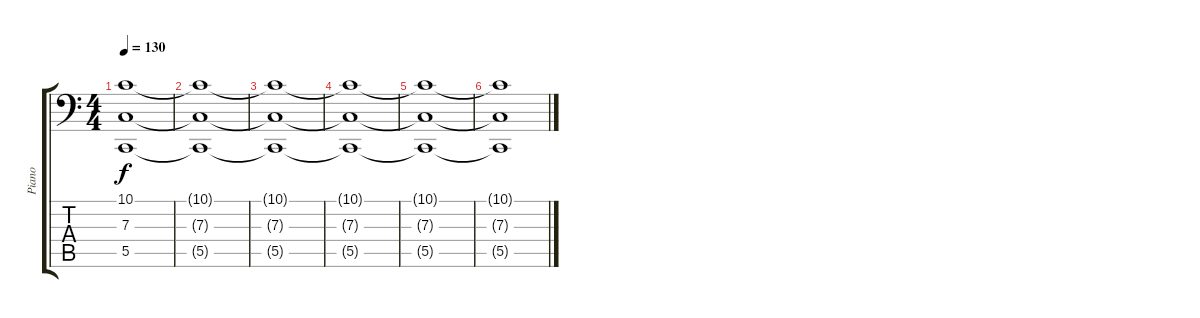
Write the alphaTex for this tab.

\track ("Piano" "Piano") {instrument electricgrandpiano}
\staff {score tabs}
\tuning (D3 A2 F2 C2 G1 D1) {hide}
\ts (4 4)
\tempo 130
\clef f4
\ks c
(10.1{t} 7.3{t} 5.5{t}).1{dy f} |
(10.1{t} 7.3{t} 5.5{t}).1 |
(10.1{t} 7.3{t} 5.5{t}).1 |
(10.1{t} 7.3{t} 5.5{t}).1 |
(10.1{t} 7.3{t} 5.5{t}).1 |
(10.1{t} 7.3{t} 5.5{t}).1
